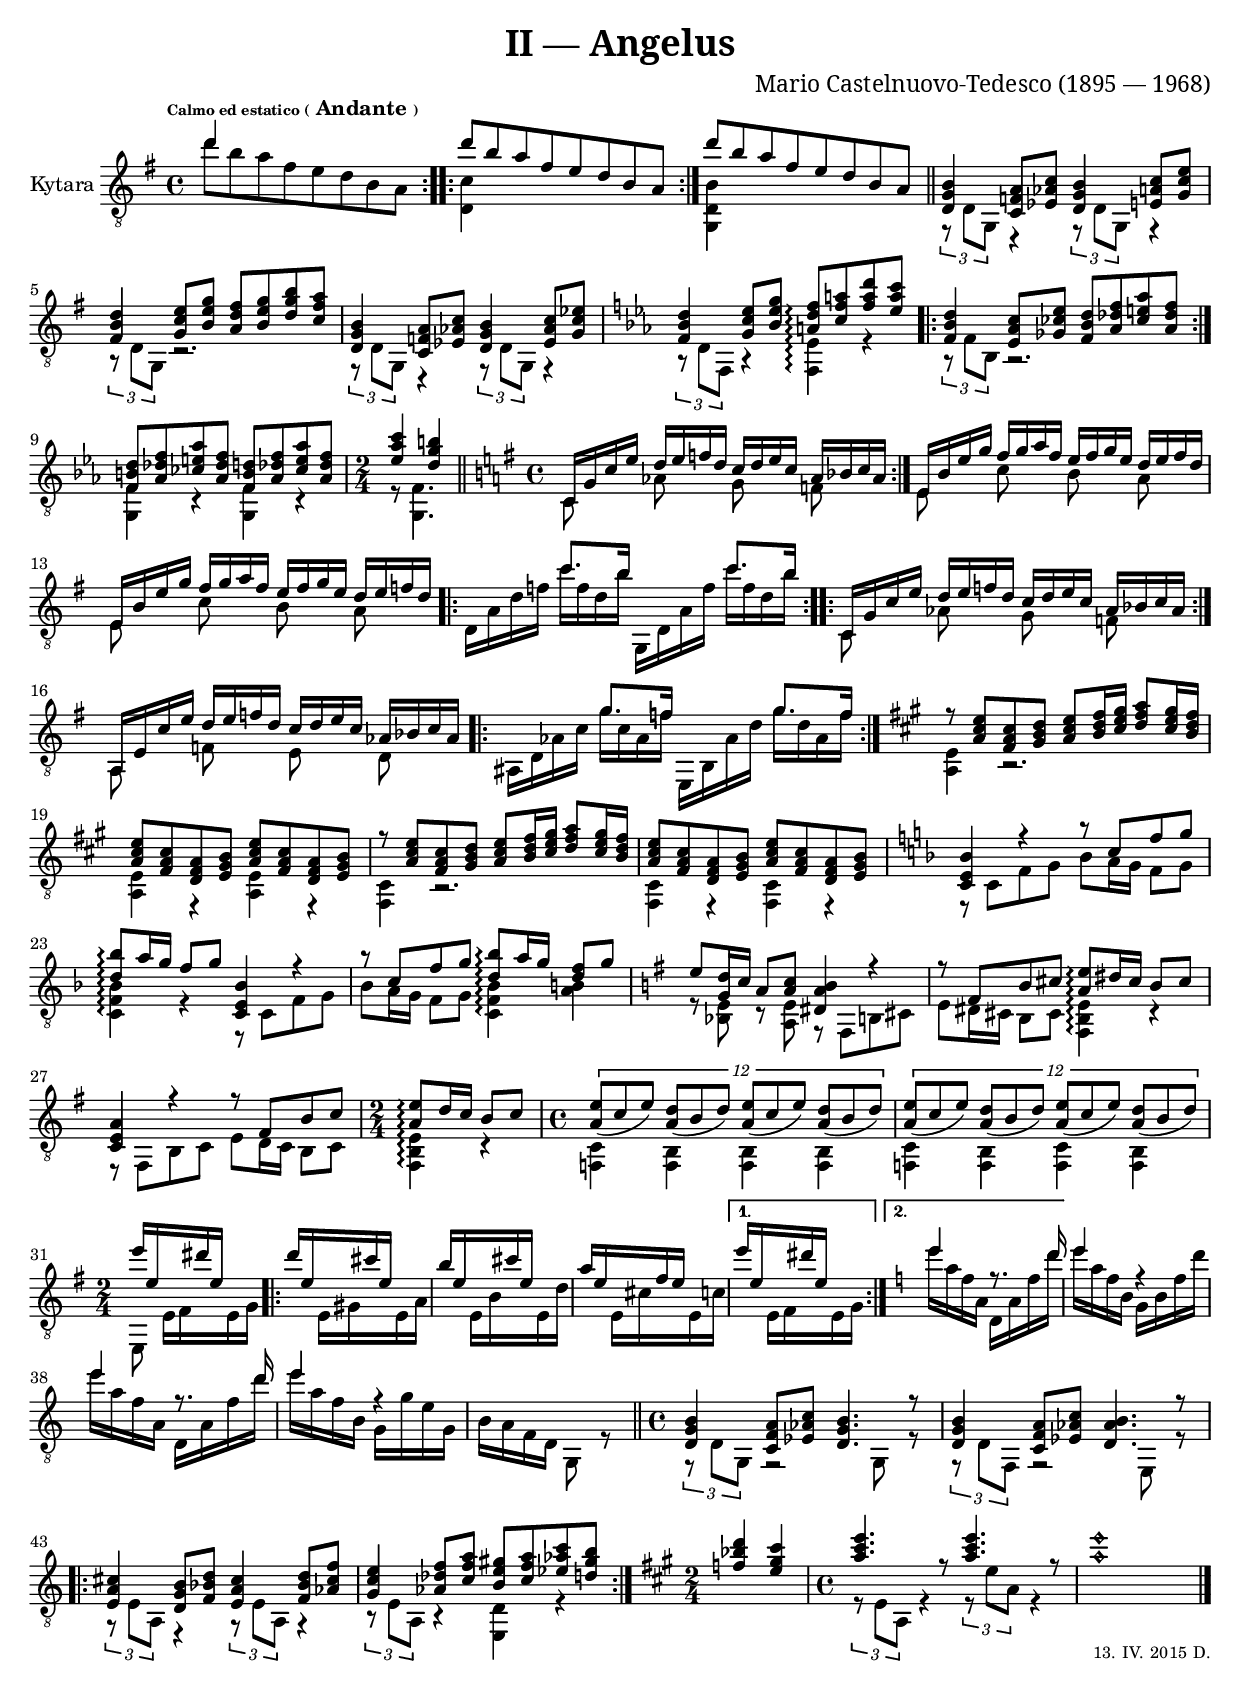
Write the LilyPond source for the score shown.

\version "2.18.0"
\language "deutsch"

\header {
	title = "II — Angelus"
%	subtitle = "(ze souboru „Platero a já“)"
	composer = "Mario Castelnuovo-Tedesco (1895 — 1968)"
	%arranger = \markup\tiny "revise a prstoklady: Darek (II/2015)"
	poet = ""
	meter = ""
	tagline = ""
}

barre = #(define-music-function (parser location barre music) (string? ly:music?) 
              (let ((elts (extract-named-music music '(NoteEvent EventChord RestEvent))))
                   (if (pair? elts)
                       (let ((first-element (first elts))
                             (last-element (last elts)))
                         (set! (ly:music-property first-element 'articulations)
                               (cons (make-music 'TextSpanEvent 'span-direction -1)
                                     (ly:music-property first-element 'articulations)))
                         (set! (ly:music-property last-element 'articulations)
                               (cons (make-music 'TextSpanEvent 'span-direction 1)
                                     (ly:music-property last-element 'articulations))))))
           #{
               \override TextSpanner.bound-details.left.text = \markup { \upright { #barre } }
	       \override TextSpanner.bound-details.right.text = \markup { \draw-line #'(0 . -0.5) }
	       \override TextSpanner.bound-details.right.padding = #-2
               \override TextSpanner.style = #'line
               #music
       #} )
   
tinystems = #(define-music-function (parser location how) (list?) #{ \override Stem.details.beamed-lengths = #how #} )
sp = #(define-music-function (parser location how) (pair?) #{ \override Arpeggio.positions = #how #} )
priraz = #(define-music-function (parser location music) (ly:music?) #{ \acciaccatura #music #} )
normstems = \revert Stem.details
extStrum = \override Arpeggio.positions = #'(-4 . 4)
normStrum = \revert Arpeggio.positions
empty = { \once \hide NoteHead \once \override NoteHead.no-ledgers = ##t }
vacuum = { \hide NoteHead \override NoteHead.no-ledgers = ##t }
visible = { \undo \hide NoteHead \revert NoteHead.no-ledgers }
tamb = \markup { T }
coda = \mark\markup\musicglyph #"scripts.coda"
segno = \mark\markup\musicglyph #"scripts.segno"
flag = \once \override NoteHead.style = #'harmonic-mixed
flagsOn = \override NoteHead.style = #'harmonic-mixed
flagsOff = \revert NoteHead.style

cross = \override NoteHead.style = #'cross
norm = \revert NoteHead.style

ffXII = \markup{\tiny XII}
ffVII = \markup{\tiny VII}
ffV = \markup{\tiny V}
ffIV = \markup{\tiny IX}
ffIX = \markup{\tiny IX}

osm = \set Staff.ottavation = #"8"

fO = \markup { \italic o }
fA = \markup { \italic a }
fM = \markup { \italic m }
fI = \markup { \italic i }
fP = \markup { \italic p }

sup = \arpeggioArrowUp
sdown = \arpeggioArrowDown
strum = \arpeggio

fleft = \set fingeringOrientations = #'(left)
fright = \set fingeringOrientations = #'(right)
fdown = \set fingeringOrientations = #'(down)

global = {
	\key g \major
	\time 4/4
	\set fingeringOrientations = #'(left)
	\set stringNumberOrientations = #'(down)
	\mergeDifferentlyHeadedOn
	\mergeDifferentlyDottedOn
	\override Score.BarNumber.self-alignment-X = #LEFT
	\override Glissando.breakable = ##t
	\override Glissando.after-line-breaking = ##t
	\set Score.tempoHideNote = ##t
	\override TupletBracket.bracket-visibility = #'if-no-beam
	\override Staff.TimeSignature.break-visibility = ##(#f #t #t)
%	\set fontSize = #1
}

lining = {
	\global
	\repeat unfold 3 { s1 |\noBreak } s |\break
	\repeat unfold 3 { s1 |\noBreak } s |\break
	s | \noBreak \time 2/4 s2 | \noBreak \time 4/4 s1 |\noBreak s |\break
	\repeat unfold 2 { s1 |\noBreak } s |\break
	\repeat unfold 2 { s1 |\noBreak } s |\break
	\repeat unfold 3 { s1 |\noBreak } s |\break
	\repeat unfold 3 { s1 |\noBreak } s |\break
	s | \noBreak \time 2/4 s2 | \noBreak \time 4/4 s1 |\noBreak s |\break
	\time 2/4
	\repeat unfold 6 { s2 |\noBreak } s |\break

}

melody = {	
	\global
	\voiceOne
	\tupletUp
	\slurDown

	\tempo\markup\line{\teeny "Calmo ed estatico (" "Andante" \teeny ")"}

	\repeat volta 2 { d''4 s2. | }
	\repeat volta 2 { d''8[ h' a' fis' e' d' h a] | }
	d''8[ h' a' fis' e' d' h a] \bar "||"

	<h g d>4 <a f c>8 <c' as es> <h g d>4 <c' a e>8 <e' c' g> |
	<d' h fis>4 <e' c' g>8 <g' e' h> <fis' d' a> <g' e' h> <h' g' d'> <a' fis' c'> |
	<h g d>4 <a f c>8 <c' as es> <h g d>4 <c' as es>8 <es' c' g> |

	\key es \major
	<d' b f>4 <es' c' g>8 <g' es' b>  <f' d' a>\strum <a' f' c'> <d'' a' f'> <c'' a' es'> |
	\repeat volta 2 { <d' b f>4 <c' as es>8 <es' ces' ges> <d' b f> <f' des' as> <as' e' ces'> <f' des' as> | }

	\repeat unfold 2 { <d' h f> <f' des' as> <as' e' ces'> <f' des' as> } |
	\time 2/4 <c'' as' es'>4 <h' g' d'> \bar "||"

	\key g \major \time 4/4

	\repeat volta 2 { c16 g c' e' d' e' f' d' c' d' e' c' as b c' as | }
	e h e' g' fis' g' a' fis' e' fis' g' e' d' e' fis' d' |
	e h e' g' fis' g' a' fis' e' fis' g' e' d' e' f' d' |

	\repeat volta 2 { s4 c''8. h'16 s4 c''8. h'16 | }
	\repeat volta 2 { c16 g c' e' d' e' f' d' c' d' e' c' as b c' as | }
	a, e c' e' d' e' f' d' c' d' e' c' as b c' as |

	\repeat volta 2 { s4 g'8. f'16 s4 g'8. f'16 | }

	\key a \major
	\repeat unfold 2 
	{
		r8 <e' cis' a> <cis' a fis> <d' h gis> <e' cis' a> <fis' d' h>16 <gis' e' cis'> <a' fis' d'>8 <gis' e' cis'>16 <fis' d' h> |
		\repeat unfold 2 { <e' cis' a>8 <cis' a fis> <a fis d> <h gis e> } |
	}

	\key f \major
	<c b e >4 r r8 c' f' g' |
	<b' d'>\strum a'16 g' f'8 g' <c b e>4 r |

	r8 c' f' g' <b' d'>\strum a'16 g' <f' d'>8 g' |
	\key g \major
	e' <d' g>16 c' a8 <c' a> <h a dis>4 r |

	r8 fis h cis' <e' a>\strum dis'16 cis' h8 cis' |
	<a e c>4 r r8 fis h c' |

	\time 2/4 <e' a>8\strum d'16 c' h8 c' |
	\time 4/4
	\repeat unfold 2 { \times 8/12 { <e' a>8( c' e') <d' a>( h d') <e' a>( c' e') <d' a>( h d') } | }

	\transpose c c'
	{
		e'16[ e s s dis' e] s s |
		\repeat volta 2
		{
			d'[ e s s cis' e] s s |
			h[ e s s cis' e] s s |
			a[ e s s fis e] s s |
		}
		\alternative{
			{ e'16[ e s s dis' e] s s | }
			{ \key c \major e'4 r8. d'16 | }
		}
	}
	e''4 r |
	e''4 r8. d''16 |
	e''4 r |
	s2 \bar "||"

	\time 4/4
	<h g d>4 <a f c>8 <c' as es> <h g d>4. r8 |
	<h g d>4 <a f c>8 <c' as es> <h as d>4. r8 |

	\repeat volta 2
	{
		<cis' a e>4 <h g d>8 <d' b f> <cis' a e>4 <d' b f>8 <f' cis' as> |
		<e' c' g>4 <f' des' as>8 <a' f' c'> <gis' e' h> <a' f' c'> <c'' as' es'> <h' gis' d'> |
	}

	\key a \major
	\time 2/4
	<d'' b' f'>4 <cis'' gis' e'> |

	\time 4/4
	<e'' cis'' a'>4. r8 q4. r8 |
	\override TextScript.extra-offset = #'(0 . -4)
	\flag <e'' a'>1_\markup\tiny{13. IV. 2015 D.} \bar "|."


}

basses = {
	\global
	\voiceTwo
	\stemDown
	\slurUp

	\repeat volta 2 { d''8[ h' a' fis' e' d' h a] | }
	\repeat volta 2 { <c' d>4 s2. | }
	<h d g,>4 s2. |

	\times 2/3 { r8 d g, } r4 \times 2/3 { r8 d g, } r4 |
	\times 2/3 { r8 d g, } r2. |
	\times 2/3 { r8 d g, } r4 \times 2/3 { r8 d g, } r4 |

	\times 2/3 { r8 d f, } r4 <es f,>4\strum r  |
	\repeat volta 2 { \times 2/3 { r8 f b, } r2. | }
	<f g,>4 r q r |

	\time 2/4 r8 <f g,>4.
	\time 4/4

	\repeat volta 2 { c8 s as s g s f s | }
	\repeat unfold 2 { e s c' s h s a s | }
	\repeat volta 2 { d16 a d' f' c'' f' d' h' g, d a f' c'' f' d' h' | }
	\repeat volta 2 { c8 s as s g s f s | }
	a, s f s e s d s |

	\repeat volta 2 { ais,16 d as c' g' c' as f' e, h, as d' g' d' as f' | }

	\key a \major

	<e a,>4 r2. |
	q4 r q r |

	<fis, cis>4 r2. |
	q4 r q r |

	\key f \major 

	r8 c f g b a16 g f8 g |
	<b f c>4\strum r r8 c f g |

	b a16 g f8 g <b f c>4\strum <a h> |
	\key g \major
	r8 <e b,> r <e a,> r fis, h, cis |

	e dis16 cis h,8 cis <e h, fis,>4\strum r |
	r8 fis, h, c e d16 c h,8 c |

	\time 2/4
	<e h, fis,>4\strum r |
	\time 4/4
	<c f,>4 <h, f,> q q |
	<c f,>4 <h, f,> <c f,> <h, f,> |

	\time 2/4
	e,8 e16[ fis s s e g] |
	\repeat volta 2
	{
		s s e[ gis s s e a] |
		s s e[ h s s e d'] |
		s s e[ cis' s s e c'] |
	}
	\alternative { { s s e[ fis s s e g] | }

	{ e'' a' f' a d a f' d'' | } }
	e'' a' f' h g h f' d'' |
	e'' a' f' a d a f' d'' |
	e'' a' f' h g g' e' g |
	h a f d g,8 r 

	\time 4/4
	\times 2/3 { r8 d g, } r2 g,8 r |
	\times 2/3 { r8 d f, } r2 e,8 r |

	\repeat volta 2
	{
		\times 2/3 { r8 e a, } r4 \times 2/3 { r8 e a, } r4 |
		\times 2/3 { r8 e a, } r4 <d e,>4 r |
	}

	\time 2/4
	s2 |

	\time 4/4
	\times 2/3 { r8 e a, } r4 \times 2/3 { r8 e' a } r4 |
	s1 |

}

\paper
{
		#(define fonts (make-pango-font-tree "Georgia" "Arial" "Courier New" 1 ) )
		system-system-spacing #'basic-distance = #10
		indent = #12
		left-margin = #5
		right-margin = #5
		top-margin = #3
		bottom-margin = #6

		page-count = #1

}

\score {
	\new Staff \with {
		\consists "Span_arpeggio_engraver"
		instrumentName = "Kytara"
	} {
		\set Staff.connectArpeggios = ##t
		<<
			\new Voice { \clef "treble_8" \melody }
			\new Voice { \clef "treble_8" \basses }
			\new Voice { \clef "treble_8" \lining }
		>>
	}
	\layout { #(layout-set-staff-size 18)  }
}

\score {
	\new Staff \with {
		midiInstrument = "acoustic guitar (steel)"
	} {
		<<
			\new Voice { \clef "treble_8" \unfoldRepeats \melody }
			\new Voice { \clef "treble_8" \unfoldRepeats \basses }
		>>
	}
	\midi {
		\context {
			\Score
			tempoWholesPerMinute = #(ly:make-moment 80 4)
		}
	}
}
